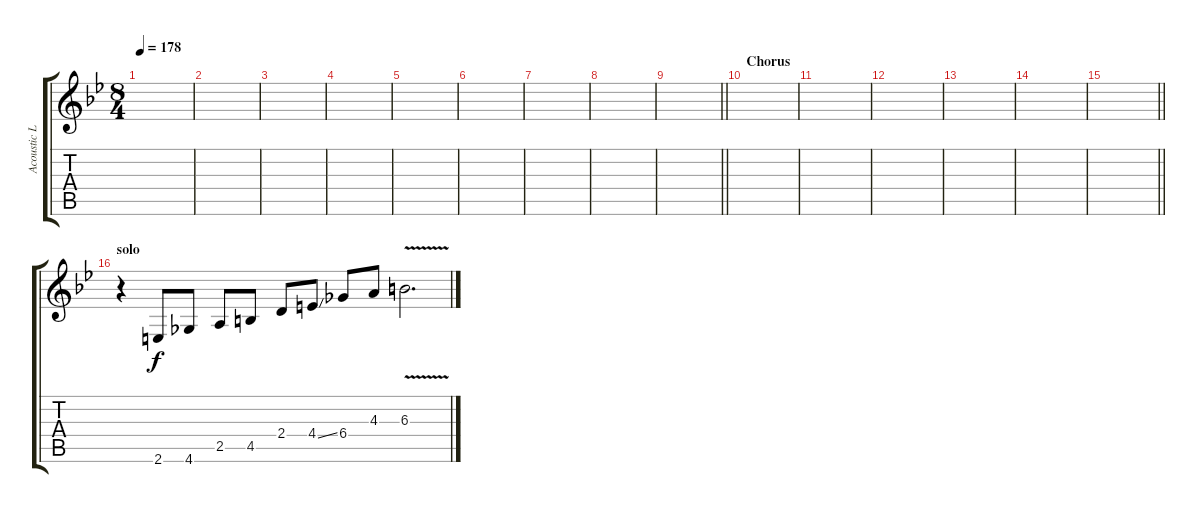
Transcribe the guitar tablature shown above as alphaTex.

\track ("Acoustic Lead" "Acoustic L") {instrument acousticguitarsteel}
\staff {score tabs}
\tuning (D4 A3 F3 C3 G2 D2) {hide}
\ts (8 4)
\tempo 178
\clef g2
\ks bb
|
|
|
|
|
|
|
|
\barLineRight lightlight
|
\section ("" "Chorus")
|
|
|
|
|
\barLineRight lightlight
|
\section ("" "solo")
r.4 2.6.8 4.6.8 2.5.8 4.5.8 2.4.8 4.4{ss}.8 6.4.8 4.3.8 6.3{v}.2{d}
